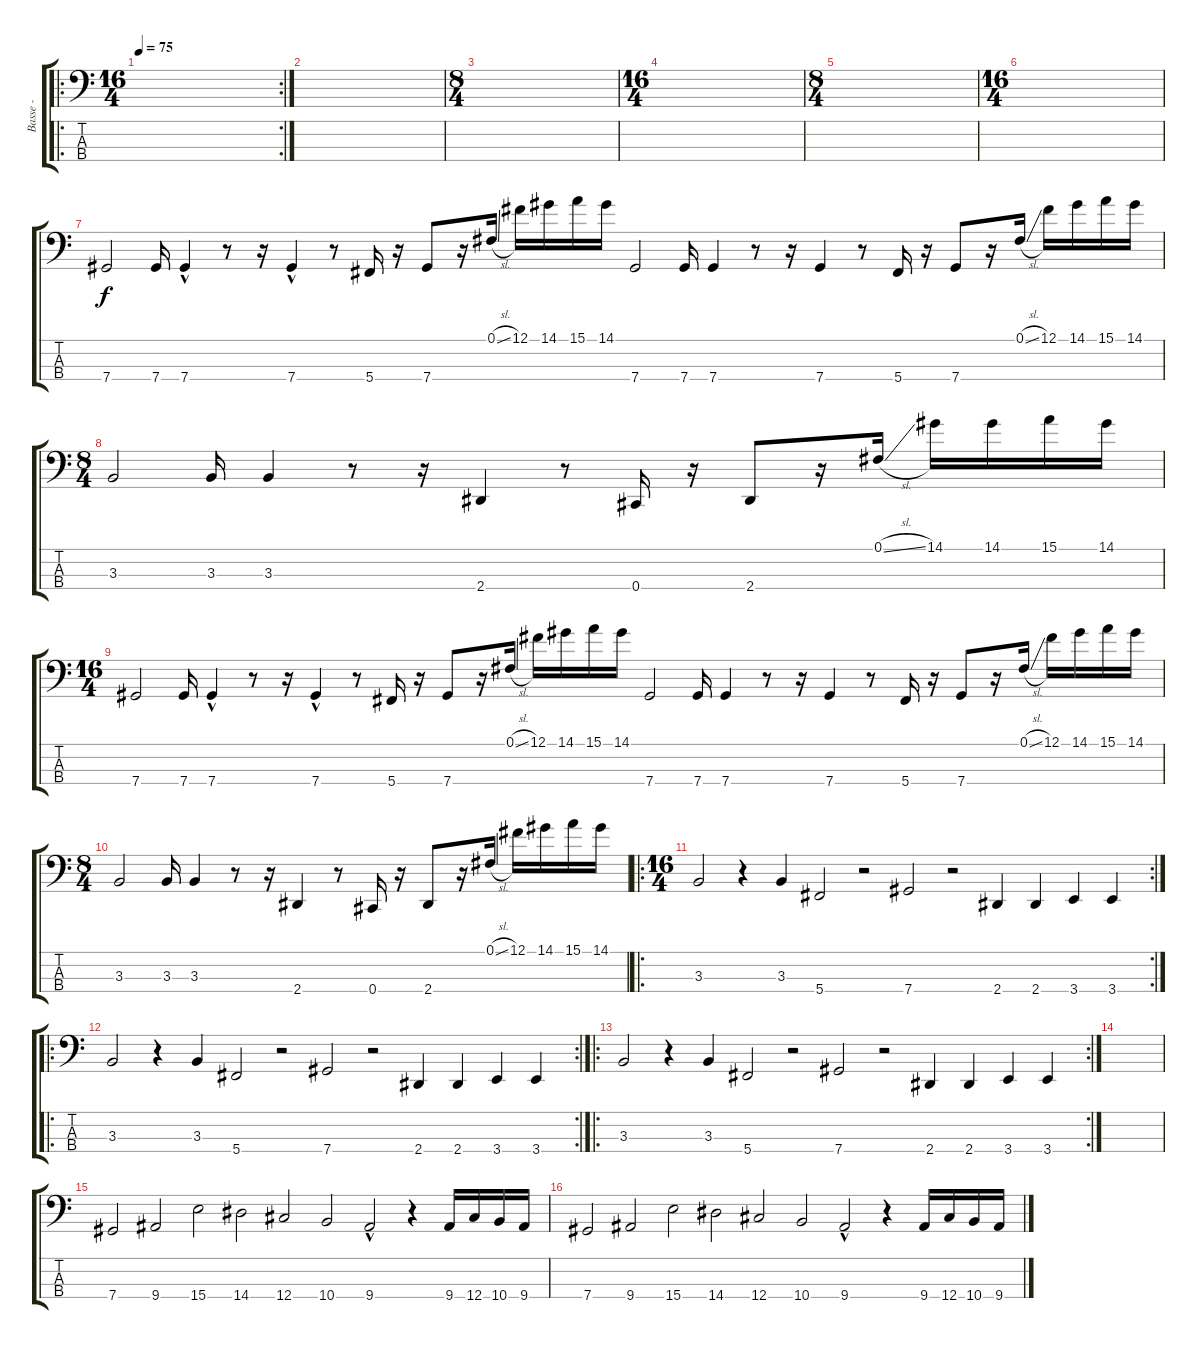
\track ("Basse - " "Basse - ") {instrument electricbassfinger}
\staff {score tabs}
\tuning (Gb2 Db2 Ab1 Db1) {hide}
\ro
\rc 2
\ts (16 4)
\tempo 75
\clef f4
\ks c
|
|
\ts (8 4)
|
\ts (16 4)
|
\ts (8 4)
|
\ts (16 4)
|
7.4.2 7.4.16 7.4{hac}.4 r.8 r.16 7.4{hac}.4 r.8 5.4.16 r.16 7.4.8 r.16 0.1{sl}.16 12.1.16 14.1.16 15.1.16 14.1.16 7.4.2 7.4.16 7.4.4 r.8 r.16 7.4.4 r.8 5.4.16 r.16 7.4.8 r.16 0.1{sl}.16 12.1.16 14.1.16 15.1.16 14.1.16 |
\ts (8 4)
3.3.2 3.3.16 3.3.4 r.8 r.16 2.4.4 r.8 0.4.16 r.16 2.4.8 r.16 0.1{sl}.16 14.1.16 14.1.16 15.1.16 14.1.16 |
\ts (16 4)
7.4.2 7.4.16 7.4{hac}.4 r.8 r.16 7.4{hac}.4 r.8 5.4.16 r.16 7.4.8 r.16 0.1{sl}.16 12.1.16 14.1.16 15.1.16 14.1.16 7.4.2 7.4.16 7.4.4 r.8 r.16 7.4.4 r.8 5.4.16 r.16 7.4.8 r.16 0.1{sl}.16 12.1.16 14.1.16 15.1.16 14.1.16 |
\ts (8 4)
3.3.2 3.3.16 3.3.4 r.8 r.16 2.4.4 r.8 0.4.16 r.16 2.4.8 r.16 0.1{sl}.16 12.1.16 14.1.16 15.1.16 14.1.16 |
\ro
\rc 2
\ts (16 4)
3.3.2 r.4 3.3.4 5.4.2 r.2 7.4.2 r.2 2.4.4 2.4.4 3.4.4 3.4.4 |
\ro
\rc 2
3.3.2 r.4 3.3.4 5.4.2 r.2 7.4.2 r.2 2.4.4 2.4.4 3.4.4 3.4.4 |
\ro
\rc 2
3.3.2 r.4 3.3.4 5.4.2 r.2 7.4.2 r.2 2.4.4 2.4.4 3.4.4 3.4.4 |
|
7.4.2 9.4.2 15.4.2 14.4.2 12.4.2 10.4.2 9.4{hac}.2 r.4 9.4.16 12.4.16 10.4.16 9.4.16 |
7.4.2 9.4.2 15.4.2 14.4.2 12.4.2 10.4.2 9.4{hac}.2 r.4 9.4.16 12.4.16 10.4.16 9.4.16
